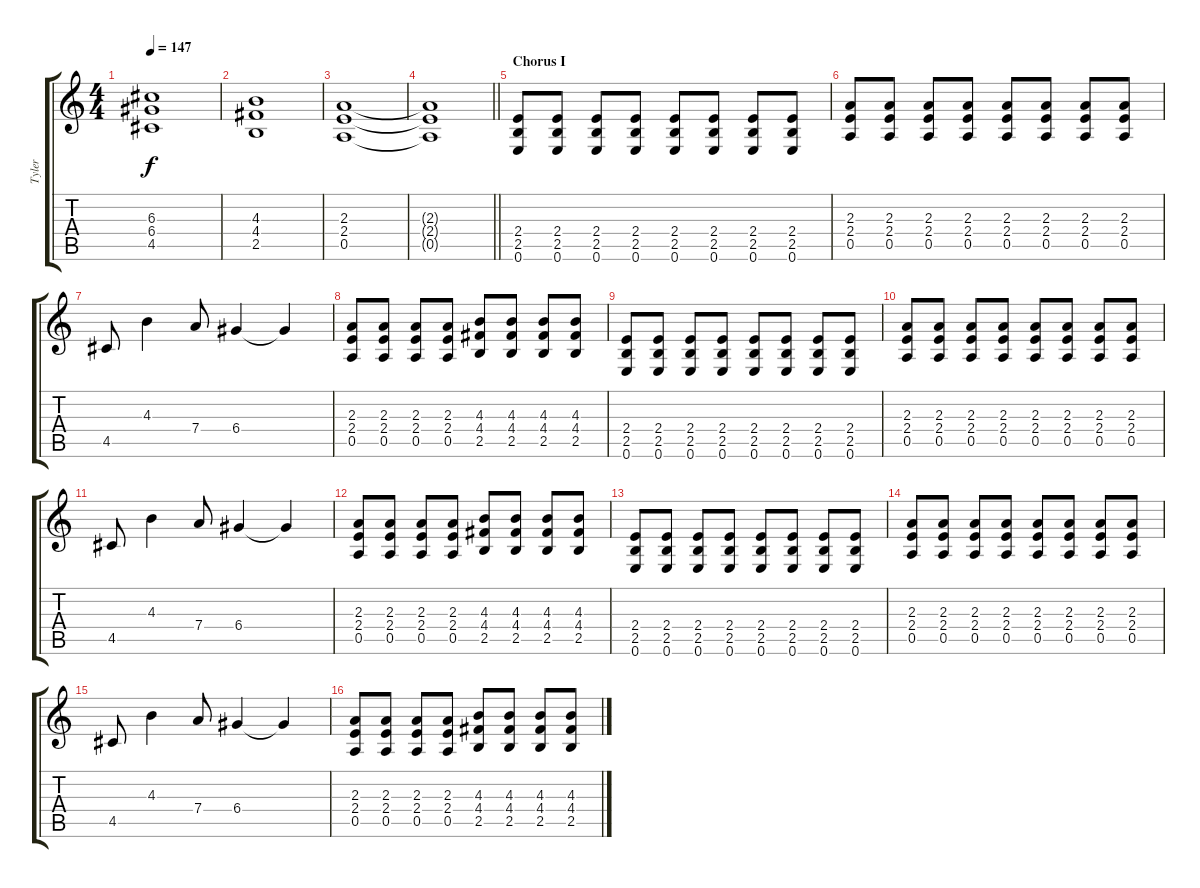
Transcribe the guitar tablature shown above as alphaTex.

\track ("Tyler" "Tyler") {instrument distortionguitar}
\staff {score tabs}
\tuning (E4 B3 G3 D3 A2 E2) {hide}
\ts (4 4)
\tempo 147
\clef g2
\ks c
(6.3 6.4 4.5).1{dy f} |
(4.3 4.4 2.5).1 |
(2.3 2.4 0.5).1{instrument distortionguitar} |
\barLineRight lightlight
(2.3{t} 2.4{t} 0.5{t}).1 |
\section ("" "Chorus I")
(2.4 2.5 0.6).8 (2.4 2.5 0.6).8 (2.4 2.5 0.6).8 (2.4 2.5 0.6).8 (2.4 2.5 0.6).8 (2.4 2.5 0.6).8 (2.4 2.5 0.6).8 (2.4 2.5 0.6).8 |
(2.3 2.4 0.5).8 (2.3 2.4 0.5).8 (2.3 2.4 0.5).8 (2.3 2.4 0.5).8 (2.3 2.4 0.5).8 (2.3 2.4 0.5).8 (2.3 2.4 0.5).8 (2.3 2.4 0.5).8 |
4.5.8 4.3.4 7.4.8 6.4.4 6.4{t}.4 |
(2.3 2.4 0.5).8 (2.3 2.4 0.5).8 (2.3 2.4 0.5).8 (2.3 2.4 0.5).8 (4.3 4.4 2.5).8 (4.3 4.4 2.5).8 (4.3 4.4 2.5).8 (4.3 4.4 2.5).8 |
(2.4 2.5 0.6).8 (2.4 2.5 0.6).8 (2.4 2.5 0.6).8 (2.4 2.5 0.6).8 (2.4 2.5 0.6).8 (2.4 2.5 0.6).8 (2.4 2.5 0.6).8 (2.4 2.5 0.6).8 |
(2.3 2.4 0.5).8 (2.3 2.4 0.5).8 (2.3 2.4 0.5).8 (2.3 2.4 0.5).8 (2.3 2.4 0.5).8 (2.3 2.4 0.5).8 (2.3 2.4 0.5).8 (2.3 2.4 0.5).8 |
4.5.8 4.3.4 7.4.8 6.4.4 6.4{t}.4 |
(2.3 2.4 0.5).8 (2.3 2.4 0.5).8 (2.3 2.4 0.5).8 (2.3 2.4 0.5).8 (4.3 4.4 2.5).8 (4.3 4.4 2.5).8 (4.3 4.4 2.5).8 (4.3 4.4 2.5).8 |
(2.4 2.5 0.6).8 (2.4 2.5 0.6).8 (2.4 2.5 0.6).8 (2.4 2.5 0.6).8 (2.4 2.5 0.6).8 (2.4 2.5 0.6).8 (2.4 2.5 0.6).8 (2.4 2.5 0.6).8 |
(2.3 2.4 0.5).8 (2.3 2.4 0.5).8 (2.3 2.4 0.5).8 (2.3 2.4 0.5).8 (2.3 2.4 0.5).8 (2.3 2.4 0.5).8 (2.3 2.4 0.5).8 (2.3 2.4 0.5).8 |
4.5.8 4.3.4 7.4.8 6.4.4 6.4{t}.4 |
(2.3 2.4 0.5).8 (2.3 2.4 0.5).8 (2.3 2.4 0.5).8 (2.3 2.4 0.5).8 (4.3 4.4 2.5).8 (4.3 4.4 2.5).8 (4.3 4.4 2.5).8 (4.3 4.4 2.5).8
